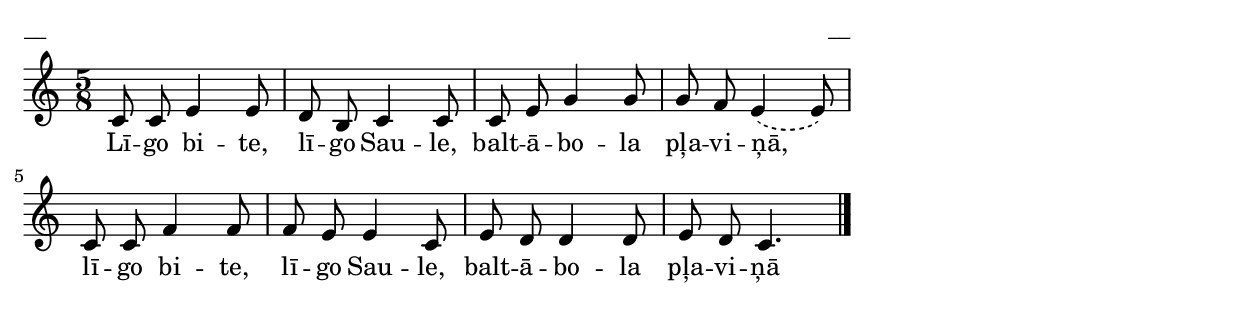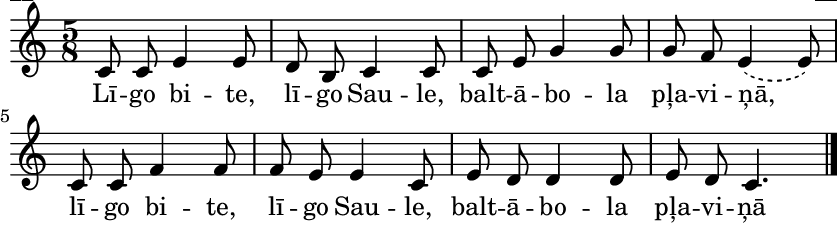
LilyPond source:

\version "2.13.18"
#(ly:set-option 'crop #t)

%\header {
%    title = "līgo saule, līgo bite",AA lapas
%}
\paper {
line-width = 14\cm
left-margin = 0.4\cm
between-system-padding = 0.1\cm
between-system-space = 0.1\cm
}
\layout {
indent = #0
ragged-last = ##f
}

voiceA = \relative c' {
\clef "treble"
\key c \major
\time 5/8
c8 c e4 e8 |
d8 b c4 c8 |
c8 e g4 g8 |
\slurDashed
g8 f e4( e8) |
c8 c f4 f8 |
f8 e e4 c8 |
e8 d d4 d8 |
e8 d c4.
\bar "|."
} 

lyricA = \lyricmode {
Lī -- go bi -- te, lī -- go Sau -- le, balt -- ā -- bo -- la pļa -- vi -- ņā, 
lī -- go bi -- te, lī -- go Sau -- le, balt -- ā -- bo -- la pļa -- vi -- ņā
} 

fullScore = <<
\new Staff {
<<
\new Voice = "voiceA" { \oneVoice \autoBeamOff \voiceA }
\new Lyrics \lyricsto "voiceA" \lyricA
>>
}
>>

\score {
\fullScore
\header { piece = "__" opus = "__" }
}
\markup { \with-color #(x11-color 'white) \sans \smaller "__" }
\score {
\unfoldRepeats
\fullScore
\midi {
\context { \Staff \remove "Staff_performer" }
\context { \Voice \consists "Staff_performer" }
}
}

